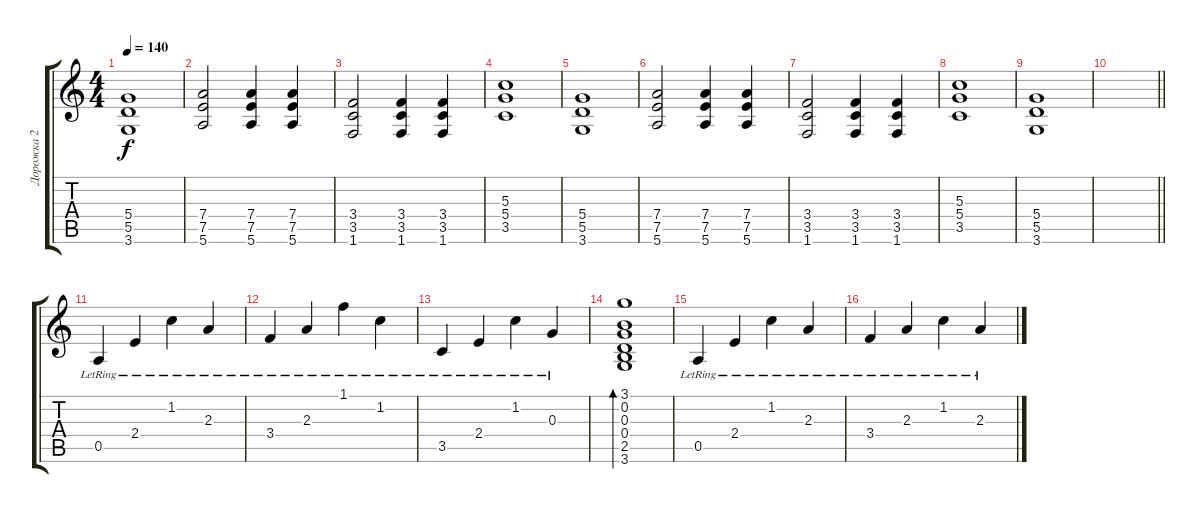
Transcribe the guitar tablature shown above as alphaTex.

\track ("Дорожка 2" "Дорожка 2") {instrument overdrivenguitar}
\staff {score tabs}
\tuning (E4 B3 G3 D3 A2 E2) {hide}
\ts (4 4)
\tempo 140
\clef g2
\ks c
(5.4 5.5 3.6).1{dy f} |
(7.4 7.5 5.6).2 (7.4 7.5 5.6).4 (7.4 7.5 5.6).4 |
(3.4 3.5 1.6).2 (3.4 3.5 1.6).4 (3.4 3.5 1.6).4 |
(5.3 5.4 3.5).1 |
(5.4 5.5 3.6).1 |
(7.4 7.5 5.6).2 (7.4 7.5 5.6).4 (7.4 7.5 5.6).4 |
(3.4 3.5 1.6).2 (3.4 3.5 1.6).4 (3.4 3.5 1.6).4 |
(5.3 5.4 3.5).1 |
(5.4 5.5 3.6).1 |
\barLineRight lightlight
|
\section ("" "")
0.5{lr}.4{instrument electricguitarmuted} 2.4{lr}.4 1.2{lr}.4 2.3{lr}.4 |
3.4{lr}.4 2.3{lr}.4 1.1{lr}.4 1.2{lr}.4 |
3.5{lr}.4 2.4{lr}.4 1.2{lr}.4 0.3{lr}.4 |
(3.1 0.2 0.3 0.4 2.5 3.6).1{bd 120} |
0.5{lr}.4 2.4{lr}.4 1.2{lr}.4 2.3{lr}.4 |
3.4{lr}.4 2.3{lr}.4 1.2{lr}.4 2.3{lr}.4
